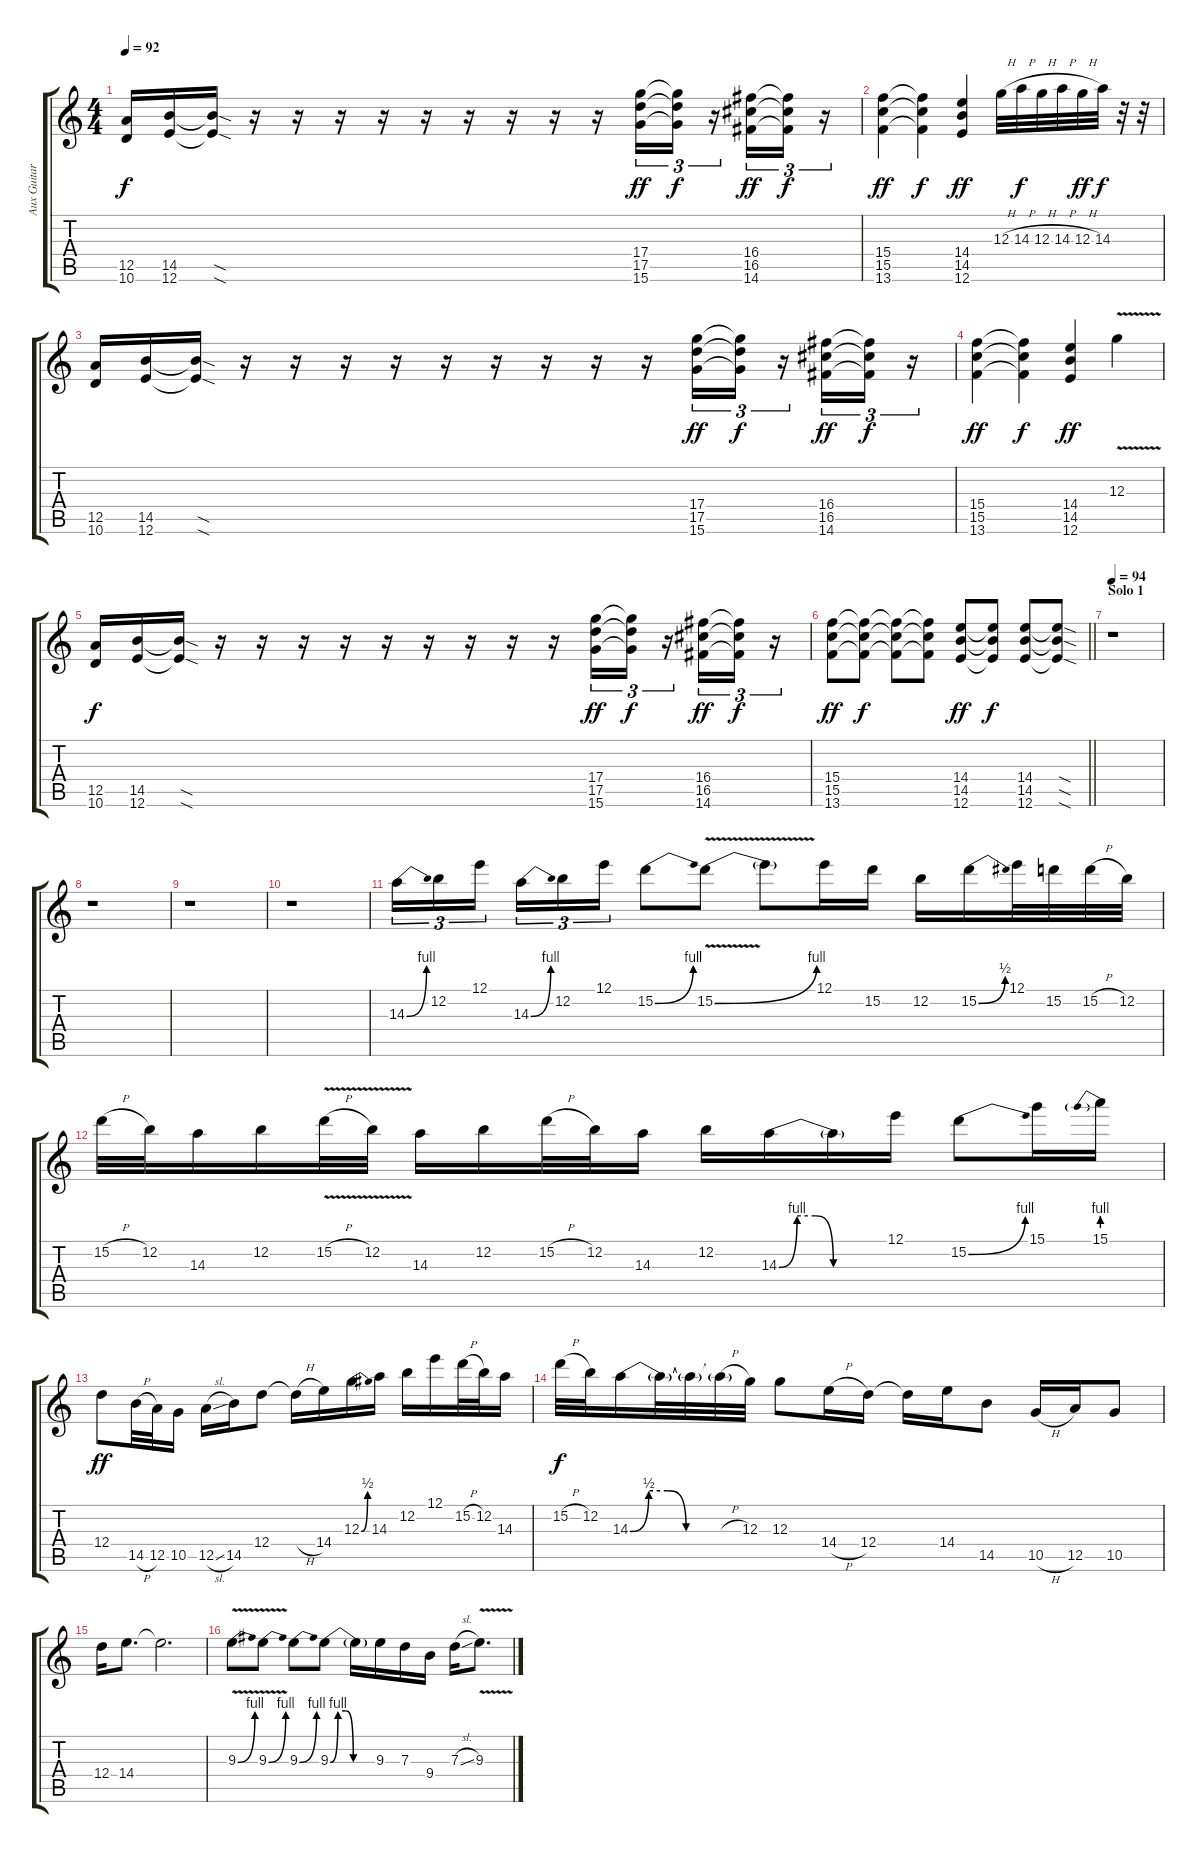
\track ("Aux Guitar" "Aux Guitar") {instrument distortionguitar}
\staff {score tabs}
\tuning (E4 B3 G3 D3 A2 E2) {hide}
\ts (4 4)
\tempo 92
\clef g2
\ks c
(12.5 10.6).16{dy f} (14.5 12.6).16 (14.5{sod t} 12.6{sod t}).16 r.16 r.16 r.16 r.16 r.16 r.16 r.16 r.16 r.16 (17.4 17.5 15.6).16{tu (3 2) dy ff} (17.4{t} 17.5{t} 15.6{t}).16{tu (3 2) dy f} r.16{tu (3 2)} (16.4 16.5 14.6).16{tu (3 2) dy ff} (16.4{t} 16.5{t} 14.6{t}).16{tu (3 2) dy f} r.16{tu (3 2)} |
(15.4 15.5 13.6).4{dy ff} (15.4{t} 15.5{t} 13.6{t}).4{dy f} (14.4 14.5 12.6).4{dy ff} 12.3{h}.32 14.3{h}.32{dy f} 12.3{h}.32 14.3{h}.32 12.3{h}.32{dy ff} 14.3.32{dy f} r.32 r.32 |
(12.5 10.6).16 (14.5 12.6).16 (14.5{sod t} 12.6{sod t}).16 r.16 r.16 r.16 r.16 r.16 r.16 r.16 r.16 r.16 (17.4 17.5 15.6).16{tu (3 2) dy ff} (17.4{t} 17.5{t} 15.6{t}).16{tu (3 2) dy f} r.16{tu (3 2)} (16.4 16.5 14.6).16{tu (3 2) dy ff} (16.4{t} 16.5{t} 14.6{t}).16{tu (3 2) dy f} r.16{tu (3 2)} |
(15.4 15.5 13.6).4{dy ff} (15.4{t} 15.5{t} 13.6{t}).4{dy f} (14.4 14.5 12.6).4{dy ff} 12.3{v}.4 |
(12.5 10.6).16{dy f} (14.5 12.6).16 (14.5{sod t} 12.6{sod t}).16 r.16 r.16 r.16 r.16 r.16 r.16 r.16 r.16 r.16 (17.4 17.5 15.6).16{tu (3 2) dy ff} (17.4{t} 17.5{t} 15.6{t}).16{tu (3 2) dy f} r.16{tu (3 2)} (16.4 16.5 14.6).16{tu (3 2) dy ff} (16.4{t} 16.5{t} 14.6{t}).16{tu (3 2) dy f} r.16{tu (3 2)} |
\barLineRight lightlight
(15.4 15.5 13.6).8{dy ff} (15.4{t} 15.5{t} 13.6{t}).8{dy f} (15.4{t} 15.5{t} 13.6{t}).8 (15.4{t} 15.5{t} 13.6{t}).8 (14.4 14.5 12.6).8{dy ff} (14.4{t} 14.5{t} 12.6{t}).8{dy f} (14.4 14.5 12.6).8 (14.4{sod t} 14.5{sod t} 12.6{sod t}).8 |
\section ("" "Solo 1")
\tempo 94
r.1 |
r.1 |
r.1 |
r.1 |
14.3{be (bend 0 0 60 4)}.16{tu (3 2)} 12.2.16{tu (3 2)} 12.1.16{tu (3 2) beam splitsecondary} 14.3{be (bend 0 0 60 4)}.16{tu (3 2)} 12.2.16{tu (3 2)} 12.1.16{tu (3 2)} 15.2{be (bend 0 0 60 4)}.8 15.2{be (bend 0 0 60 4) v}.8 15.2{t}.8 12.1.16 15.2.16 12.2.16 15.2{be (bend 0 0 60 2)}.16 12.1.32 15.2.32 15.2{h}.32 12.2.32 |
15.2{h}.32 12.2.32 14.3.16 12.2.16 15.2{v h}.32 12.2{v}.32 14.3.16 12.2.16 15.2{h}.32 12.2.32 14.3.16 12.2.16 14.3{be (custom 0 0 10 4 20 4 30 0 60 0)}.16 14.3{t}.16 12.1.16 15.2{be (bend 0 0 60 4)}.8 15.1.16 15.1{be (prebend 0 4 60 4)}.16 |
12.4.8{dy ff} 14.5{h}.32 12.5.32 10.5.16 12.5{sl}.16 14.5.16 12.4.8 12.4{h t}.16 14.4.16 12.3{be (bend 0 0 60 2)}.16 14.3.16 12.2.16 12.1.16 15.2{h}.32 12.2.32 14.3.16 |
15.2{h}.32{dy f} 12.2.32 14.3{be (custom 0 0 10 2 20 2 30 0 60 0)}.16 14.3{t}.32 14.3{t}.32 14.3{h t}.32 12.3.32 12.3.8 14.4{h}.16 12.4.16 12.4{t}.16 14.4.16 14.5.8 10.5{h}.16 12.5.16 10.5.8 |
12.4.16 14.4.8{d} 14.4{t}.2{d} |
9.3{be (bend 0 0 60 4) v}.8 9.3{be (bend 0 0 60 4) v}.8 9.3{be (bend 0 0 60 4)}.8 9.3{be (custom 0 0 10 4 20 4 30 0 60 0)}.8 9.3{t}.16 9.3.16 7.3.16 9.4.16 7.3{sl}.16 9.3{v}.8{d}
